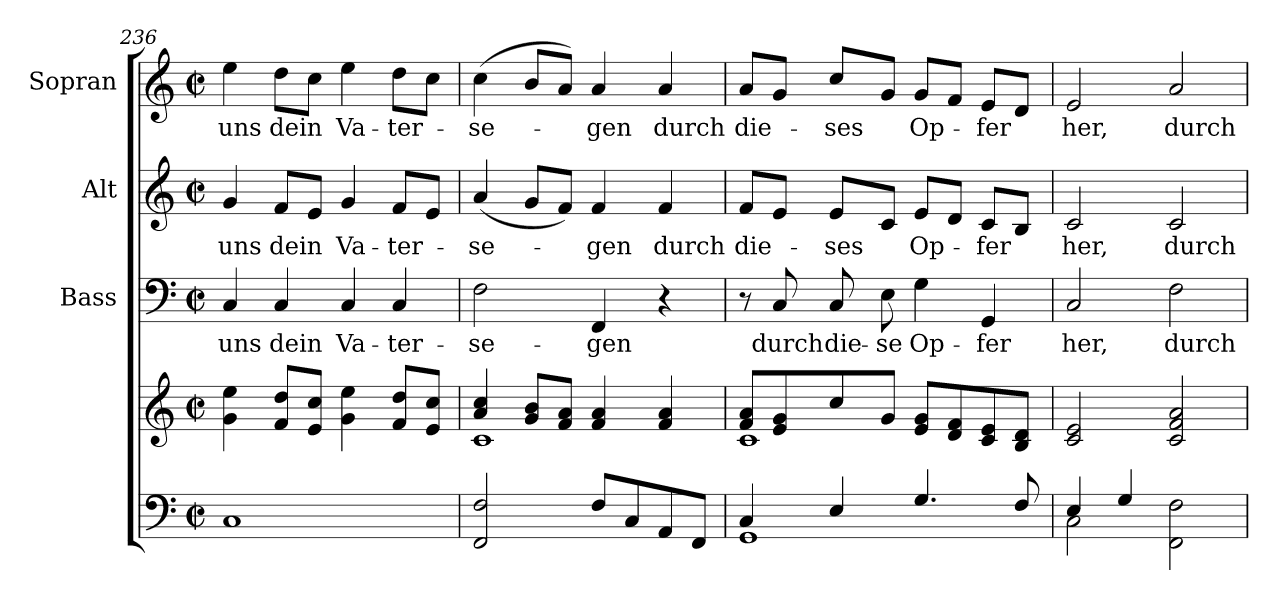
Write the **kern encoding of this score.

**kern	**kern	**kern	**text	**kern	**text	**kern	**text
*part4	*part4	*part3	*part3	*part2	*part2	*part1	*part1
*staff5	*staff4	*staff3	*staff3	*staff2	*staff2	*staff1	*staff1
*	*	*I"Bass	*	*I"Alt	*	*I"Sopran	*
*	*	*I'B.	*	*I'A.	*	*I'S.	*
!!LO:LB:g=z
*clefF4	*clefG2	*clefF4	*	*clefG2	*	*clefG2	*
*k[]	*k[]	*k[]	*	*k[]	*	*k[]	*
*C:	*C:	*C:	*	*C:	*	*C:	*
*M2/2	*M2/2	*M2/2	*	*M2/2	*	*M2/2	*
*met(c|)	*met(c|)	*met(c|)	*	*met(c|)	*	*met(c|)	*
=236	=236	=236	=236	=236	=236	=236	=236
!	!	!	!LO:LY:b	!	!LO:LY:b	!	!LO:LY:b
1C	4g\ 4ee\	4C/	uns	4g/	uns	4ee\	uns
!	!	!	!LO:LY:b	!	!LO:LY:b	!	!LO:LY:b
.	8f/ 8dd/L	4C/	dein	8f/L	dein	8dd\L	dein
.	8e/ 8cc/J	.	.	8e/J	.	8cc\J	.
!	!	!	!LO:LY:b	!	!LO:LY:b	!	!LO:LY:b
.	4g\ 4ee\	4C/	Va-	4g/	Va-	4ee\	Va-
!	!	!	!LO:LY:b	!	!LO:LY:b	!	!LO:LY:b
.	8f/ 8dd/L	4C/	-ter-	8f/L	-ter-	8dd\L	-ter-
.	8e/ 8cc/J	.	.	8e/J	.	8cc\J	.
=237	=237	=237	=237	=237	=237	=237	=237
*	*^	*	*	*	*	*	*
!	!	!	!	!LO:LY:b	!	!LO:LY:b	!	!LO:LY:b
2FF/ 2F/	4a/ 4cc/	1c	2F\	-se-	(<4a/	-se-	(>4cc\	-se-
.	8g/ 8b/L	.	.	.	8g/L	.	8b/L	.
.	8f/ 8a/J	.	.	.	8f/J)	.	8a/J)	.
!	!	!	!	!LO:LY:b	!	!LO:LY:b	!	!LO:LY:b
8F/L	4f/ 4a/	.	4FF/	-gen	4f/	-gen	4a/	-gen
8C/	.	.	.	.	.	.	.	.
!	!	!	!	!	!	!LO:LY:b	!	!LO:LY:b
8AA/	4f/ 4a/	.	4r	.	4f/	durch	4a/	durch
8FF/J	.	.	.	.	.	.	.	.
=238	=238	=238	=238	=238	=238	=238	=238	=238
*^	*	*	*	*	*	*	*	*
!	!	!	!	!	!	!	!LO:LY:b	!	!LO:LY:b
4C/	1GG	8f/ 8a/L	1c	8r	.	8f/L	die-	8a/L	die-
!	!	!	!	!	!LO:LY:b	!	!	!	!
.	.	8e/ 8g/	.	8C/	durch	8e/J	.	8g/J	.
!	!	!	!	!	!LO:LY:b	!	!LO:LY:b	!	!LO:LY:b
4E/	.	8cc/	.	8C/	die-	8e/L	-ses	8cc/L	-ses
!	!	!	!	!	!LO:LY:b	!	!	!	!
.	.	8g/J	.	8E\	-se	8c/J	.	8g/J	.
!	!	!	!	!	!LO:LY:b	!	!LO:LY:b	!	!LO:LY:b
4.G/	.	8e/ 8g/L	.	4G\	Op-	8e/L	Op-	8g/L	Op-
.	.	8d/ 8f/	.	.	.	8d/J	.	8f/J	.
!	!	!	!	!	!LO:LY:b	!	!LO:LY:b	!	!LO:LY:b
.	.	8c/ 8e/	.	4GG/	-fer	8c/L	-fer	8e/L	-fer
8F/	.	8B/ 8d/J	.	.	.	8B/J	.	8d/J	.
*	*	*v	*v	*	*	*	*	*	*
=239	=239	=239	=239	=239	=239	=239	=239	=239
!	!	!	!	!LO:LY:b	!	!LO:LY:b	!	!LO:LY:b
4E/	2C\	2c/ 2e/	2C/	her,	2c/	her,	2e/	her,
4G/	.	.	.	.	.	.	.	.
!	!	!	!	!LO:LY:b	!	!LO:LY:b	!	!LO:LY:b
2FF\ 2F\	2ryy	2c/ 2f/ 2a/	2F\	durch	2c/	durch	2a/	durch
*v	*v	*	*	*	*	*	*	*
=	=	=	=	=	=	=	=
*-	*-	*-	*-	*-	*-	*-	*-
